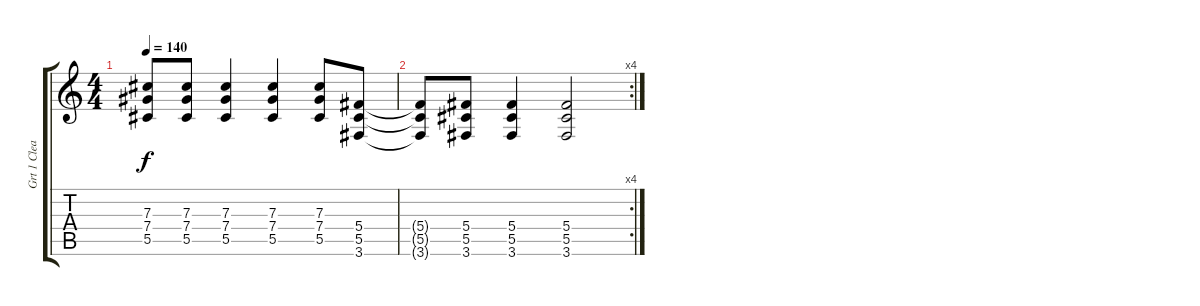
\track ("Grt 1 Clean Muted" "Grt 1 Clea") {instrument electricguitarmuted}
\staff {score tabs}
\tuning (Eb4 Bb3 Gb3 Db3 Ab2 Eb2) {hide}
\ts (4 4)
\tempo 140
\clef g2
\ks c
(7.3 7.4 5.5).8{dy f} (7.3 7.4 5.5).8 (7.3 7.4 5.5).4 (7.3 7.4 5.5).4 (7.3 7.4 5.5).8 (5.4 5.5 3.6).8 |
\rc 4
(5.4{t} 5.5{t} 3.6{t}).8 (5.4 5.5 3.6).8 (5.4 5.5 3.6).4 (5.4 5.5 3.6).2
